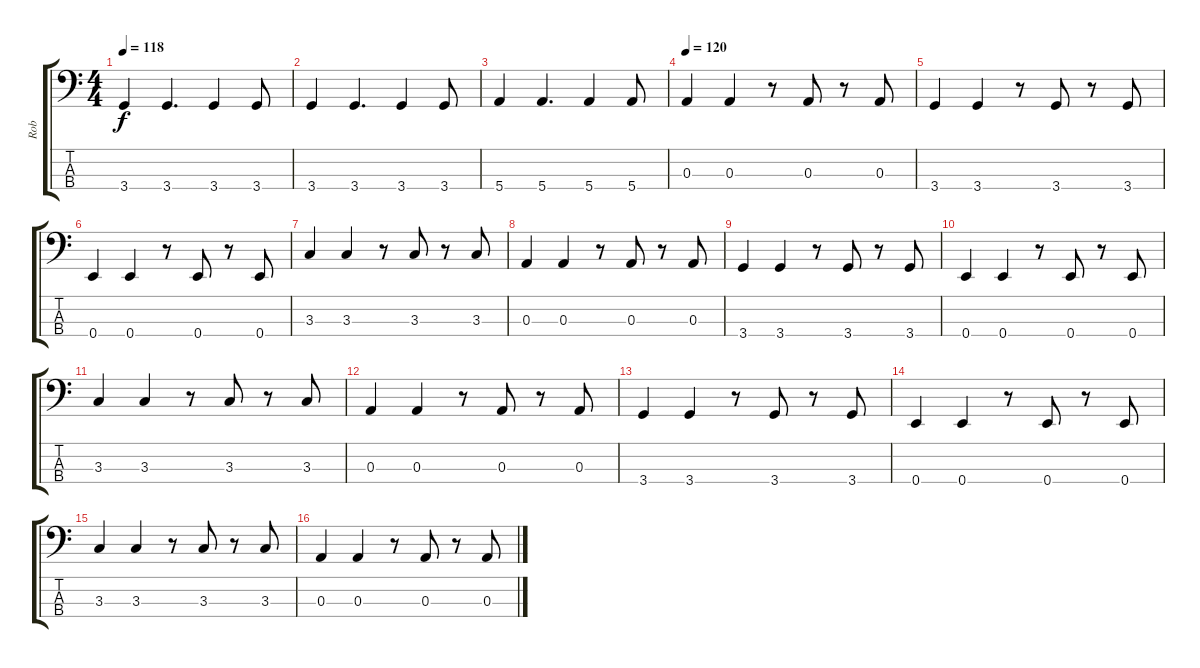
\track ("Rob" "Rob") {instrument electricbassfinger}
\staff {score tabs}
\tuning (G2 D2 A1 E1) {hide}
\ts (4 4)
\tempo 118
\clef f4
\ks c
3.4.4{dy f} 3.4.4{d} 3.4.4 3.4.8 |
3.4.4 3.4.4{d} 3.4.4 3.4.8 |
5.4.4 5.4.4{d} 5.4.4 5.4.8 |
\tempo 120
0.3.4 0.3.4 r.8 0.3.8 r.8 0.3.8 |
3.4.4 3.4.4 r.8 3.4.8 r.8 3.4.8 |
0.4.4 0.4.4 r.8 0.4.8 r.8 0.4.8 |
3.3.4 3.3.4 r.8 3.3.8 r.8 3.3.8 |
0.3.4 0.3.4 r.8 0.3.8 r.8 0.3.8 |
3.4.4 3.4.4 r.8 3.4.8 r.8 3.4.8 |
0.4.4 0.4.4 r.8 0.4.8 r.8 0.4.8 |
3.3.4 3.3.4 r.8 3.3.8 r.8 3.3.8 |
0.3.4 0.3.4 r.8 0.3.8 r.8 0.3.8 |
3.4.4 3.4.4 r.8 3.4.8 r.8 3.4.8 |
0.4.4 0.4.4 r.8 0.4.8 r.8 0.4.8 |
3.3.4 3.3.4 r.8 3.3.8 r.8 3.3.8 |
0.3.4 0.3.4 r.8 0.3.8 r.8 0.3.8
